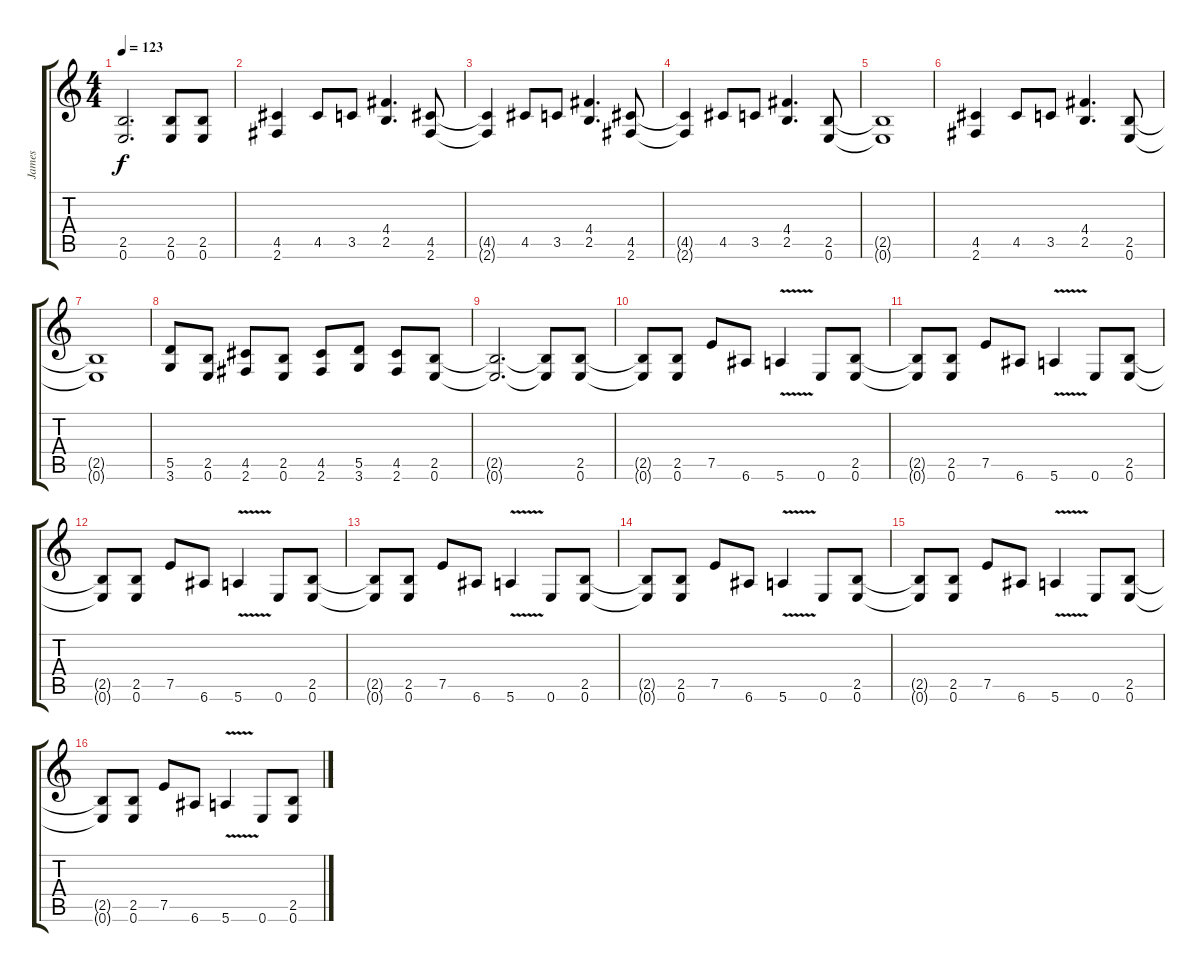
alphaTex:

\track ("James" "James") {instrument overdrivenguitar}
\staff {score tabs}
\tuning (E4 B3 G3 D3 A2 E2) {hide}
\ts (4 4)
\tempo 123
\clef g2
\ks c
(2.5{t} 0.6{t}).2{d dy f} (2.5 0.6).8 (2.5 0.6).8 |
(4.5 2.6).4 4.5.8 3.5.8 (4.4 2.5).4{d} (4.5 2.6).8 |
(4.5{t} 2.6{t}).4 4.5.8 3.5.8 (4.4 2.5).4{d} (4.5 2.6).8 |
(4.5{t} 2.6{t}).4 4.5.8 3.5.8 (4.4 2.5).4{d} (2.5 0.6).8 |
(2.5{t} 0.6{t}).1 |
(4.5 2.6).4 4.5.8 3.5.8 (4.4 2.5).4{d} (2.5 0.6).8 |
(2.5{t} 0.6{t}).1 |
(5.5 3.6).8 (2.5 0.6).8 (4.5 2.6).8 (2.5 0.6).8 (4.5 2.6).8 (5.5 3.6).8 (4.5 2.6).8 (2.5 0.6).8 |
(2.5{t} 0.6{t}).2{d} (2.5{t} 0.6{t}).8 (2.5 0.6).8 |
(2.5{t} 0.6{t}).8 (2.5 0.6).8 7.5.8 6.6.8 5.6{v}.4 0.6.8 (2.5 0.6).8 |
(2.5{t} 0.6{t}).8 (2.5 0.6).8 7.5.8 6.6.8 5.6{v}.4 0.6.8 (2.5 0.6).8 |
(2.5{t} 0.6{t}).8 (2.5 0.6).8 7.5.8 6.6.8 5.6{v}.4 0.6.8 (2.5 0.6).8 |
(2.5{t} 0.6{t}).8 (2.5 0.6).8 7.5.8 6.6.8 5.6{v}.4 0.6.8 (2.5 0.6).8 |
(2.5{t} 0.6{t}).8 (2.5 0.6).8 7.5.8 6.6.8 5.6{v}.4 0.6.8 (2.5 0.6).8 |
(2.5{t} 0.6{t}).8 (2.5 0.6).8 7.5.8 6.6.8 5.6{v}.4 0.6.8 (2.5 0.6).8 |
(2.5{t} 0.6{t}).8 (2.5 0.6).8 7.5.8 6.6.8 5.6{v}.4 0.6.8 (2.5 0.6).8
